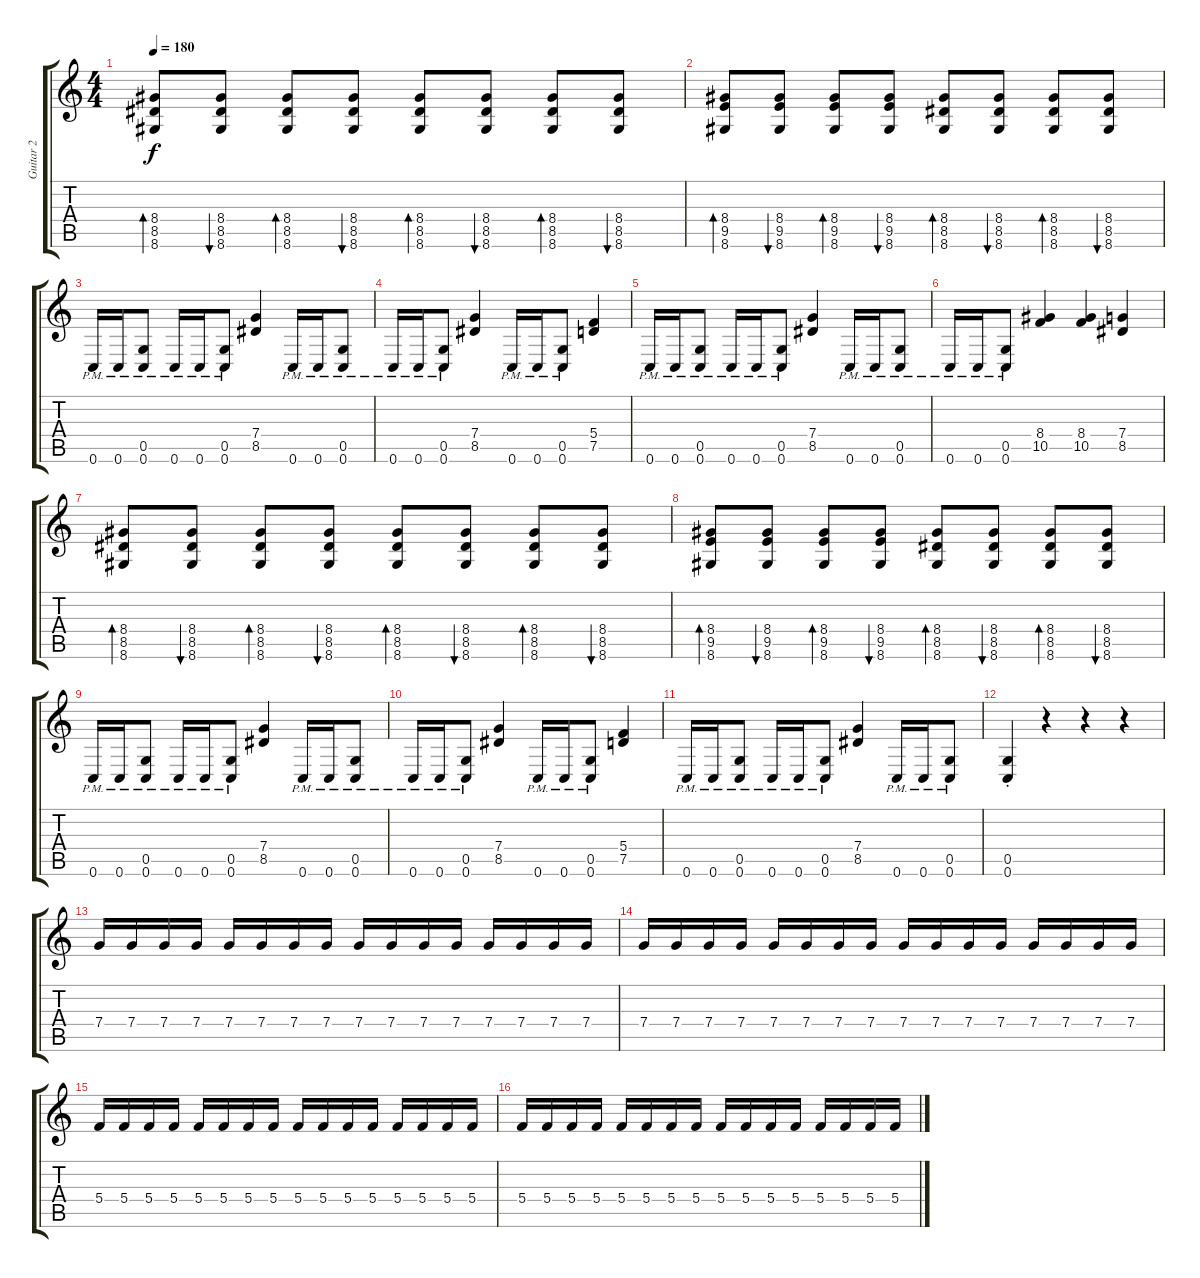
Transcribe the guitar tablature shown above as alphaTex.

\track ("Guitar 2" "Guitar 2") {instrument distortionguitar}
\staff {score tabs}
\tuning (D4 A3 F3 C3 G2 C2) {hide}
\ts (4 4)
\tempo 180
\clef g2
\ks c
(8.4 8.5 8.6).8{bd 60 dy f instrument overdrivenguitar} (8.4 8.5 8.6).8{bu 60} (8.4 8.5 8.6).8{bd 60} (8.4 8.5 8.6).8{bu 60} (8.4 8.5 8.6).8{bd 60} (8.4 8.5 8.6).8{bu 60} (8.4 8.5 8.6).8{bd 60} (8.4 8.5 8.6).8{bu 60} |
(8.4 9.5 8.6).8{bd 60} (8.4 9.5 8.6).8{bu 60} (8.4 9.5 8.6).8{bd 60} (8.4 9.5 8.6).8{bu 60} (8.4 8.5 8.6).8{bd 60} (8.4 8.5 8.6).8{bu 60} (8.4 8.5 8.6).8{bd 60} (8.4 8.5 8.6).8{bu 60} |
0.6{pm}.16{instrument distortionguitar} 0.6{pm}.16 (0.5{pm} 0.6{pm}).8 0.6{pm}.16 0.6{pm}.16 (0.5{pm} 0.6{pm}).8 (7.4 8.5).4 0.6{pm}.16 0.6{pm}.16 (0.5{pm} 0.6{pm}).8 |
0.6{pm}.16 0.6{pm}.16 (0.5{pm} 0.6{pm}).8 (7.4 8.5).4 0.6{pm}.16 0.6{pm}.16 (0.5{pm} 0.6{pm}).8 (5.4 7.5).4 |
0.6{pm}.16 0.6{pm}.16 (0.5{pm} 0.6{pm}).8 0.6{pm}.16 0.6{pm}.16 (0.5{pm} 0.6{pm}).8 (7.4 8.5).4 0.6{pm}.16 0.6{pm}.16 (0.5{pm} 0.6{pm}).8 |
0.6{pm}.16 0.6{pm}.16 (0.5{pm} 0.6{pm}).8 (8.4 10.5).4 (8.4 10.5).4 (7.4 8.5).4 |
(8.4 8.5 8.6).8{bd 60 instrument overdrivenguitar} (8.4 8.5 8.6).8{bu 60} (8.4 8.5 8.6).8{bd 60} (8.4 8.5 8.6).8{bu 60} (8.4 8.5 8.6).8{bd 60} (8.4 8.5 8.6).8{bu 60} (8.4 8.5 8.6).8{bd 60} (8.4 8.5 8.6).8{bu 60} |
(8.4 9.5 8.6).8{bd 60} (8.4 9.5 8.6).8{bu 60} (8.4 9.5 8.6).8{bd 60} (8.4 9.5 8.6).8{bu 60} (8.4 8.5 8.6).8{bd 60} (8.4 8.5 8.6).8{bu 60} (8.4 8.5 8.6).8{bd 60} (8.4 8.5 8.6).8{bu 60} |
0.6{pm}.16{instrument distortionguitar} 0.6{pm}.16 (0.5{pm} 0.6{pm}).8 0.6{pm}.16 0.6{pm}.16 (0.5{pm} 0.6{pm}).8 (7.4 8.5).4 0.6{pm}.16 0.6{pm}.16 (0.5{pm} 0.6{pm}).8 |
0.6{pm}.16 0.6{pm}.16 (0.5{pm} 0.6{pm}).8 (7.4 8.5).4 0.6{pm}.16 0.6{pm}.16 (0.5{pm} 0.6{pm}).8 (5.4 7.5).4 |
0.6{pm}.16 0.6{pm}.16 (0.5{pm} 0.6{pm}).8 0.6{pm}.16 0.6{pm}.16 (0.5{pm} 0.6{pm}).8 (7.4 8.5).4 0.6{pm}.16 0.6{pm}.16 (0.5{pm} 0.6{pm}).8 |
(0.5{st} 0.6{st}).4 r.4 r.4 r.4 |
7.4.16 7.4.16 7.4.16 7.4.16 7.4.16 7.4.16 7.4.16 7.4.16 7.4.16 7.4.16 7.4.16 7.4.16 7.4.16 7.4.16 7.4.16 7.4.16 |
7.4.16 7.4.16 7.4.16 7.4.16 7.4.16 7.4.16 7.4.16 7.4.16 7.4.16 7.4.16 7.4.16 7.4.16 7.4.16 7.4.16 7.4.16 7.4.16 |
5.4.16 5.4.16 5.4.16 5.4.16 5.4.16 5.4.16 5.4.16 5.4.16 5.4.16 5.4.16 5.4.16 5.4.16 5.4.16 5.4.16 5.4.16 5.4.16 |
5.4.16 5.4.16 5.4.16 5.4.16 5.4.16 5.4.16 5.4.16 5.4.16 5.4.16 5.4.16 5.4.16 5.4.16 5.4.16 5.4.16 5.4.16 5.4.16
